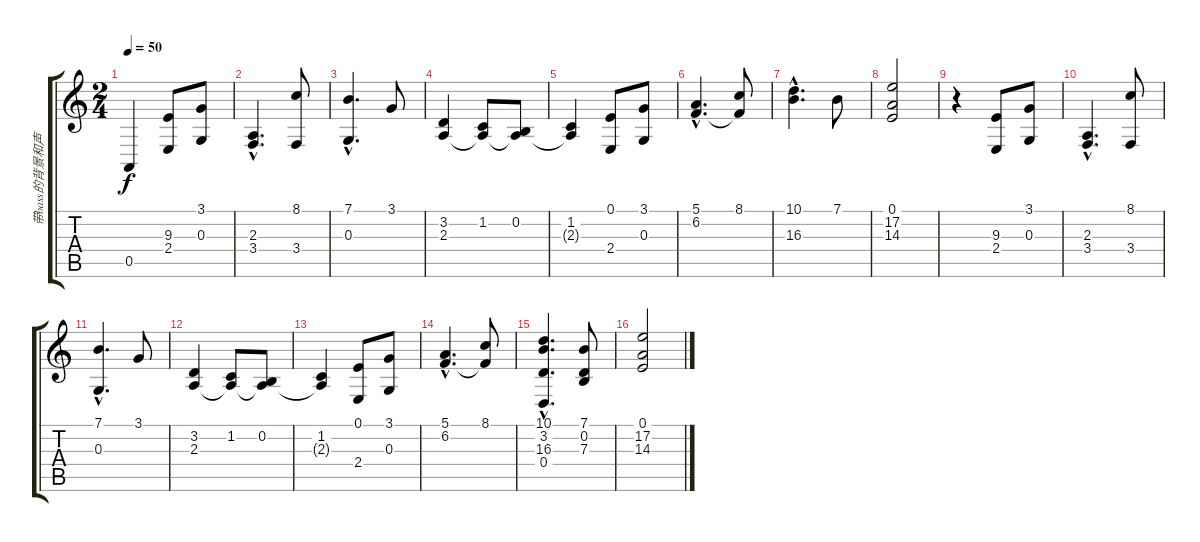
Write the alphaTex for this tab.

\track ("带bass的背景和声" "带bass的背景和声") {instrument stringensemble2}
\staff {score tabs}
\tuning (E4 B3 G3 D3 A2 E2) {hide}
\ts (2 4)
\tempo 50
\clef g2
\ks c
0.5.4{dy f} (9.3 2.4).8 (3.1 0.3).8 |
(2.3{hac} 3.4{hac}).4{d} (8.1 3.4).8 |
(7.1{hac} 0.3{hac}).4{d} 3.1.8 |
(3.2 2.3).4 (1.2 2.3{t}).8 (0.2 2.3{t}).8 |
(1.2 2.3{t}).4 (0.1 2.4).8 (3.1 0.3).8 |
(5.1{hac} 6.2{hac}).4{d} (8.1 6.2{t}).8 |
(10.1{hac} 16.3{hac}).4{d} 7.1.8 |
(0.1 17.2 14.3).2 |
r.4 (9.3 2.4).8 (3.1 0.3).8 |
(2.3{hac} 3.4{hac}).4{d} (8.1 3.4).8 |
(7.1{hac} 0.3{hac}).4{d} 3.1.8 |
(3.2 2.3).4 (1.2 2.3{t}).8 (0.2 2.3{t}).8 |
(1.2 2.3{t}).4 (0.1 2.4).8 (3.1 0.3).8 |
(5.1{hac} 6.2{hac}).4{d} (8.1 6.2{t}).8 |
(10.1{hac} 3.2{hac} 16.3{hac} 0.4{hac}).4{d} (7.1 0.2 7.3).8 |
(0.1 17.2 14.3).2
